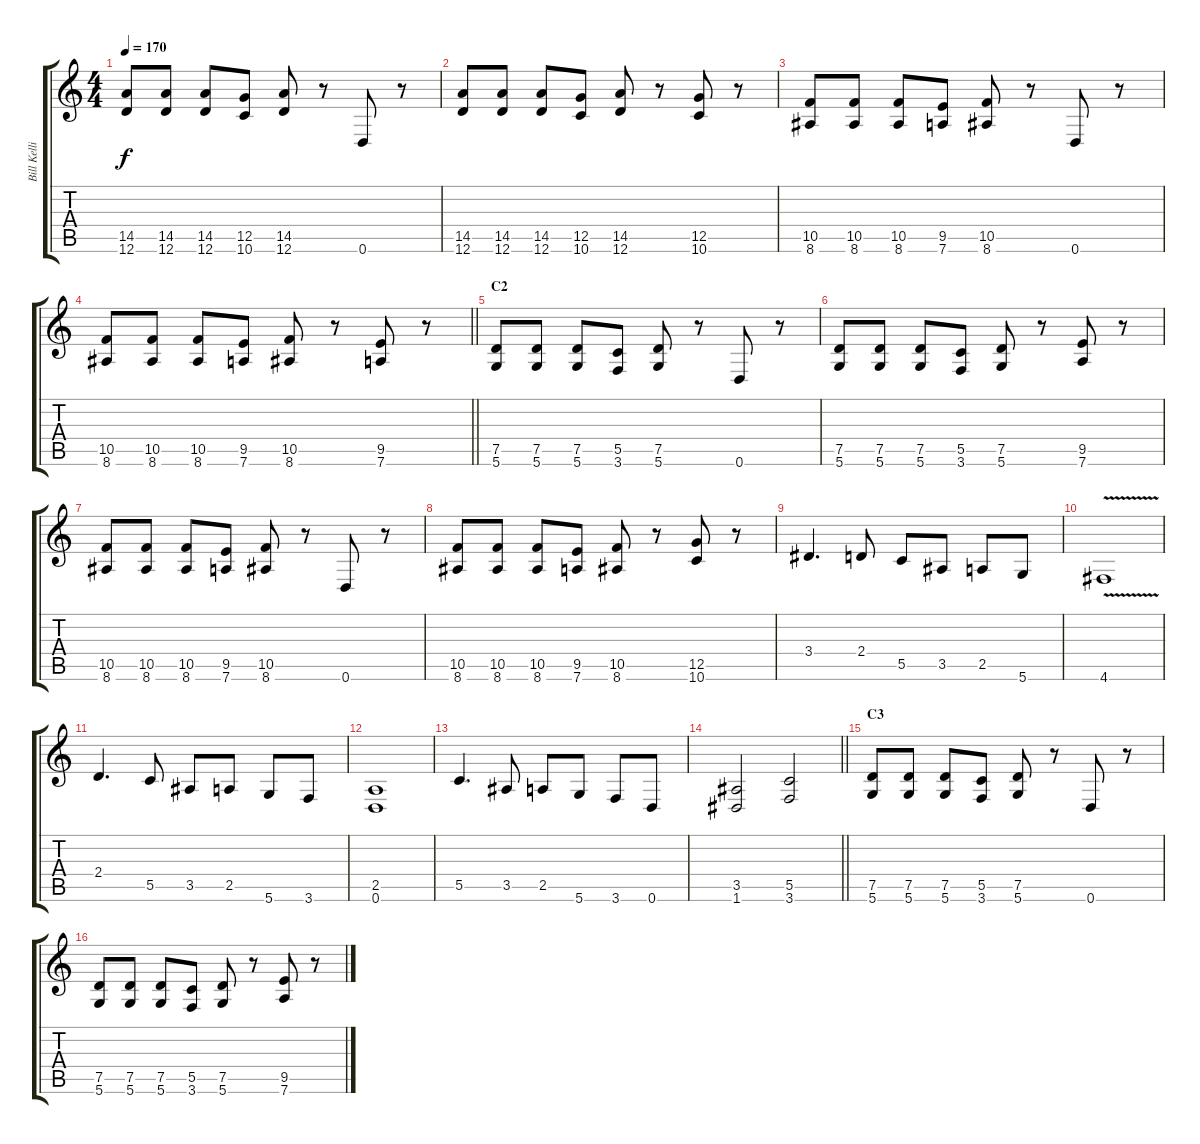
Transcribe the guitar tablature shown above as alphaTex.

\track ("Bill Kelliher" "Bill Kelli") {instrument distortionguitar}
\staff {score tabs}
\tuning (D4 A3 F3 C3 G2 D2) {hide}
\ts (4 4)
\tempo 170
\clef g2
\ks c
(14.5 12.6).8{dy f} (14.5 12.6).8 (14.5 12.6).8 (12.5 10.6).8 (14.5 12.6).8 r.8 0.6.8 r.8 |
(14.5 12.6).8 (14.5 12.6).8 (14.5 12.6).8 (12.5 10.6).8 (14.5 12.6).8 r.8 (12.5 10.6).8 r.8 |
(10.5 8.6).8 (10.5 8.6).8 (10.5 8.6).8 (9.5 7.6).8 (10.5 8.6).8 r.8 0.6.8 r.8 |
\barLineRight lightlight
(10.5 8.6).8 (10.5 8.6).8 (10.5 8.6).8 (9.5 7.6).8 (10.5 8.6).8 r.8 (9.5 7.6).8 r.8 |
\section ("" "C2")
(7.5 5.6).8 (7.5 5.6).8 (7.5 5.6).8 (5.5 3.6).8 (7.5 5.6).8 r.8 0.6.8 r.8 |
(7.5 5.6).8 (7.5 5.6).8 (7.5 5.6).8 (5.5 3.6).8 (7.5 5.6).8 r.8 (9.5 7.6).8 r.8 |
(10.5 8.6).8 (10.5 8.6).8 (10.5 8.6).8 (9.5 7.6).8 (10.5 8.6).8 r.8 0.6.8 r.8 |
(10.5 8.6).8 (10.5 8.6).8 (10.5 8.6).8 (9.5 7.6).8 (10.5 8.6).8 r.8 (12.5 10.6).8 r.8 |
3.4.4{d} 2.4.8 5.5.8 3.5.8 2.5.8 5.6.8 |
4.6{v}.1 |
2.4.4{d} 5.5.8 3.5.8 2.5.8 5.6.8 3.6.8 |
(2.5 0.6).1 |
5.5.4{d} 3.5.8 2.5.8 5.6.8 3.6.8 0.6.8 |
\barLineRight lightlight
(3.5 1.6).2 (5.5 3.6).2 |
\section ("" "C3")
(7.5 5.6).8 (7.5 5.6).8 (7.5 5.6).8 (5.5 3.6).8 (7.5 5.6).8 r.8 0.6.8 r.8 |
(7.5 5.6).8 (7.5 5.6).8 (7.5 5.6).8 (5.5 3.6).8 (7.5 5.6).8 r.8 (9.5 7.6).8 r.8
